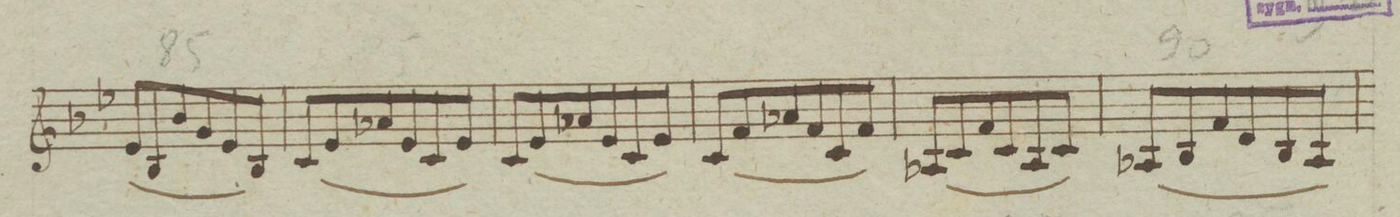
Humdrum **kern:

**kern	**dynam
*I"Violino Secondo.	*
*clefG2	*
*k[b-e-]	*
*M3/4	*
(8e-/L	.
8B-/	.
8b-/	.
8g/	.
8e-/	.
8B-/J)	.
=86	=86
(8c/L	.
8e-/	.
8a-X/	.
8e-/	.
8c/	.
8e-/J)	.
=87	=87
(8c/L	.
8e-/	.
8a-X/	.
8e-/	.
8c/	.
8e-/J)	.
=88	=88
(8c/L	.
8f/	.
8a-X/	.
8f/	.
8c/	.
8f/J)	.
=89	=89
(8A-X/L	.
8c/	.
8f/	.
8c/	.
8A-/	.
8c/J)	.
=90	=90
(8A-X/L	.
8B-/	.
8f/	.
8d/	.
8B-/	.
8A-/J)	.
=91	=91
*-	*-
